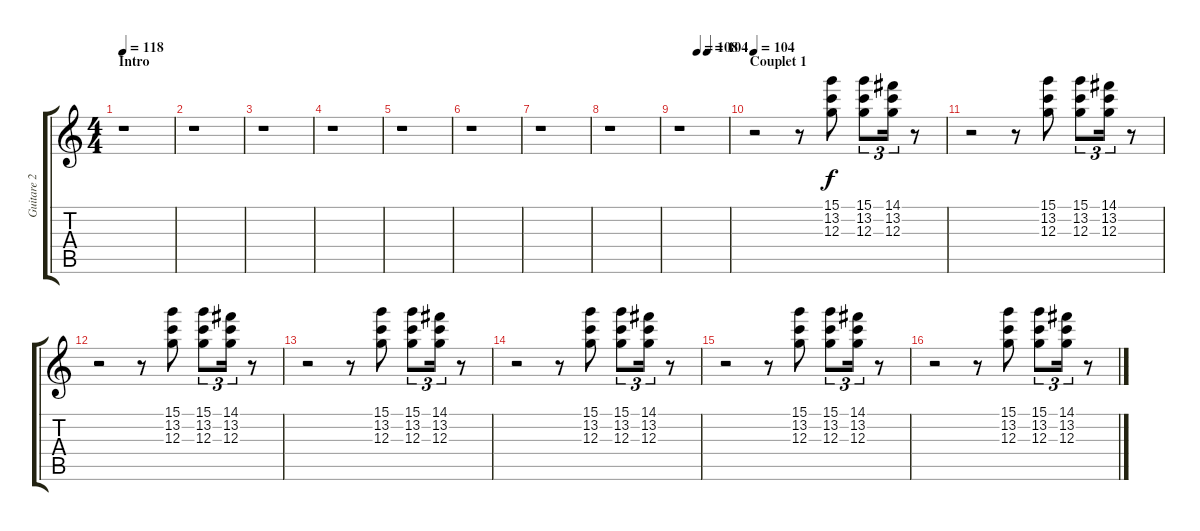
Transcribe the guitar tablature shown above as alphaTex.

\track ("Guitare 2" "Guitare 2") {instrument electricguitarjazz}
\staff {score tabs}
\tuning (E4 B3 G3 D3 A2 E2) {hide}
\ts (4 4)
\section ("" "Intro")
\tempo 118
\clef g2
\ks c
r.1{dy f instrument electricguitarjazz} |
r.1 |
r.1 |
r.1 |
r.1 |
r.1 |
r.1 |
r.1 |
\tempo (104 0.5833333333333334)
\tempo (108 0.375)
r.1 |
\section ("" "Couplet 1")
\tempo 104
r.2 r.8 (15.1 13.2 12.3).8 (15.1 13.2 12.3).8{tu (3 2)} (14.1 13.2 12.3).16{tu (3 2)} r.8 |
r.2 r.8 (15.1 13.2 12.3).8 (15.1 13.2 12.3).8{tu (3 2)} (14.1 13.2 12.3).16{tu (3 2)} r.8 |
r.2 r.8 (15.1 13.2 12.3).8 (15.1 13.2 12.3).8{tu (3 2)} (14.1 13.2 12.3).16{tu (3 2)} r.8 |
r.2 r.8 (15.1 13.2 12.3).8 (15.1 13.2 12.3).8{tu (3 2)} (14.1 13.2 12.3).16{tu (3 2)} r.8 |
r.2 r.8 (15.1 13.2 12.3).8 (15.1 13.2 12.3).8{tu (3 2)} (14.1 13.2 12.3).16{tu (3 2)} r.8 |
r.2 r.8 (15.1 13.2 12.3).8 (15.1 13.2 12.3).8{tu (3 2)} (14.1 13.2 12.3).16{tu (3 2)} r.8 |
r.2 r.8 (15.1 13.2 12.3).8 (15.1 13.2 12.3).8{tu (3 2)} (14.1 13.2 12.3).16{tu (3 2)} r.8
